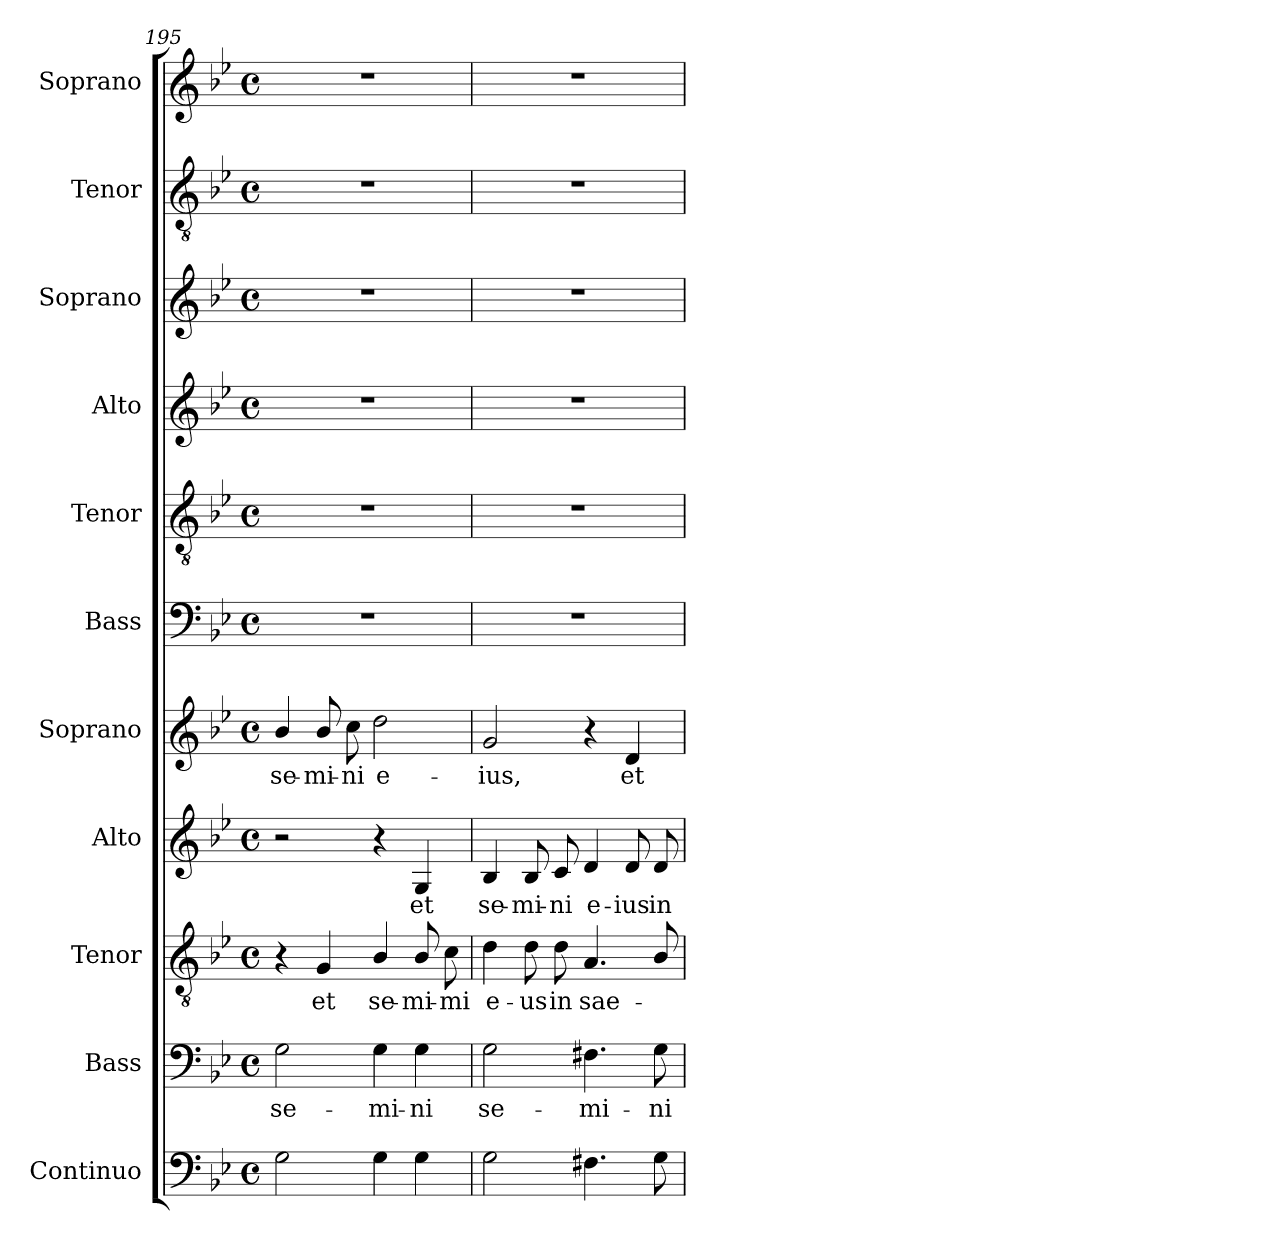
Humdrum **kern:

**kern	**kern	**text	**kern	**text	**kern	**text	**kern	**text	**kern	**kern	**kern	**kern	**kern	**kern
*part11	*part10	*part10	*part9	*part9	*part8	*part8	*part7	*part7	*part6	*part5	*part4	*part3	*part2	*part1
*staff11	*staff10	*staff10	*staff9	*staff9	*staff8	*staff8	*staff7	*staff7	*staff6	*staff5	*staff4	*staff3	*staff2	*staff1
*I"Continuo	*I"Bass	*	*I"Tenor	*	*I"Alto	*	*I"Soprano	*	*I"Bass	*I"Tenor	*I"Alto	*I"Soprano	*I"Tenor	*I"Soprano
*I'Cont.	*I'B.	*	*I'T.	*	*I'A.	*	*I'S.	*	*I'B.	*I'T.	*I'A.	*I'S.	*I'T.	*I'S.
!!LO:PB:g=z
*clefF4	*clefF4	*	*clefGv2	*	*clefG2	*	*clefG2	*	*clefF4	*clefGv2	*clefG2	*clefG2	*clefGv2	*clefG2
*	*	*	*ITrd7c12	*	*	*	*	*	*	*ITrd7c12	*	*	*ITrd7c12	*
*k[b-e-]	*k[b-e-]	*	*k[b-e-]	*	*k[b-e-]	*	*k[b-e-]	*	*k[b-e-]	*k[b-e-]	*k[b-e-]	*k[b-e-]	*k[b-e-]	*k[b-e-]
*B-:	*B-:	*	*B-:	*	*B-:	*	*B-:	*	*B-:	*B-:	*B-:	*B-:	*B-:	*B-:
*M4/4	*M4/4	*	*M4/4	*	*M4/4	*	*M4/4	*	*M4/4	*M4/4	*M4/4	*M4/4	*M4/4	*M4/4
*met(c)	*met(c)	*	*met(c)	*	*met(c)	*	*met(c)	*	*met(c)	*met(c)	*met(c)	*met(c)	*met(c)	*met(c)
=195	=195	=195	=195	=195	=195	=195	=195	=195	=195	=195	=195	=195	=195	=195
!	!	!LO:LY:b:color=#000000	!	!	!	!	!	!	!	!	!	!	!	!
!	!	!	!	!	!	!	!	!LO:LY:b:color=#000000	!	!	!	!	!	!
2Gi\	2Gi\	se-	4r	.	2r	.	4b-i/	se-	1r	1r	1r	1r	1r	1r
!	!	!	!	!LO:LY:b:color=#000000	!	!	!	!	!	!	!	!	!	!
!	!	!	!	!	!	!	!	!LO:LY:b:color=#000000	!	!	!	!	!	!
.	.	.	4GGi/	et	.	.	8b-i/	-mi-	.	.	.	.	.	.
!	!	!	!	!	!	!	!	!LO:LY:b:color=#000000	!	!	!	!	!	!
.	.	.	.	.	.	.	8cci\	-ni	.	.	.	.	.	.
!	!	!LO:LY:b:color=#000000	!	!	!	!	!	!	!	!	!	!	!	!
!	!	!	!	!LO:LY:b:color=#000000	!	!	!	!	!	!	!	!	!	!
!	!	!	!	!	!	!	!	!LO:LY:b:color=#000000	!	!	!	!	!	!
4Gi\	4Gi\	-mi-	4BB-i/	se-	4r	.	2ddi\	e-	.	.	.	.	.	.
!	!	!LO:LY:b:color=#000000	!	!	!	!	!	!	!	!	!	!	!	!
!	!	!	!	!LO:LY:b:color=#000000	!	!	!	!	!	!	!	!	!	!
!	!	!	!	!	!	!LO:LY:b:color=#000000	!	!	!	!	!	!	!	!
4Gi\	4Gi\	-ni	8BB-i/	-mi-	4Gi/	et	.	.	.	.	.	.	.	.
!	!	!	!	!LO:LY:b:color=#000000	!	!	!	!	!	!	!	!	!	!
.	.	.	8Ci\	-mi	.	.	.	.	.	.	.	.	.	.
=196	=196	=196	=196	=196	=196	=196	=196	=196	=196	=196	=196	=196	=196	=196
!	!	!LO:LY:b:color=#000000	!	!	!	!	!	!	!	!	!	!	!	!
!	!	!	!	!LO:LY:b:color=#000000	!	!	!	!	!	!	!	!	!	!
!	!	!	!	!	!	!LO:LY:b:color=#000000	!	!	!	!	!	!	!	!
!	!	!	!	!	!	!	!	!LO:LY:b:color=#000000	!	!	!	!	!	!
2Gi\	2Gi\	se-	4Di\	e-	4B-i/	se-	2gi/	-ius,	1r	1r	1r	1r	1r	1r
!	!	!	!	!LO:LY:b:color=#000000	!	!	!	!	!	!	!	!	!	!
!	!	!	!	!	!	!LO:LY:b:color=#000000	!	!	!	!	!	!	!	!
.	.	.	8Di\	-us	8B-i/	-mi-	.	.	.	.	.	.	.	.
!	!	!	!	!LO:LY:b:color=#000000	!	!	!	!	!	!	!	!	!	!
!	!	!	!	!	!	!LO:LY:b:color=#000000	!	!	!	!	!	!	!	!
.	.	.	8Di\	in	8ci/	-ni	.	.	.	.	.	.	.	.
!	!	!LO:LY:b:color=#000000	!	!	!	!	!	!	!	!	!	!	!	!
!	!	!	!	!LO:LY:b:color=#000000	!	!	!	!	!	!	!	!	!	!
!	!	!	!	!	!	!LO:LY:b:color=#000000	!	!	!	!	!	!	!	!
4.F#Xi\	4.F#Xi\	-mi-	4.AAi/	sae-	4di/	e-	4r	.	.	.	.	.	.	.
!	!	!	!	!	!	!LO:LY:b:color=#000000	!	!	!	!	!	!	!	!
!	!	!	!	!	!	!	!	!LO:LY:b:color=#000000	!	!	!	!	!	!
.	.	.	.	.	8di/	-ius	4di/	et	.	.	.	.	.	.
!	!	!LO:LY:b:color=#000000	!	!	!	!	!	!	!	!	!	!	!	!
!	!	!	!	!	!	!LO:LY:b:color=#000000	!	!	!	!	!	!	!	!
8Gi\	8Gi\	-ni	8BB-i/	.	8di/	in	.	.	.	.	.	.	.	.
=	=	=	=	=	=	=	=	=	=	=	=	=	=	=
*-	*-	*-	*-	*-	*-	*-	*-	*-	*-	*-	*-	*-	*-	*-
